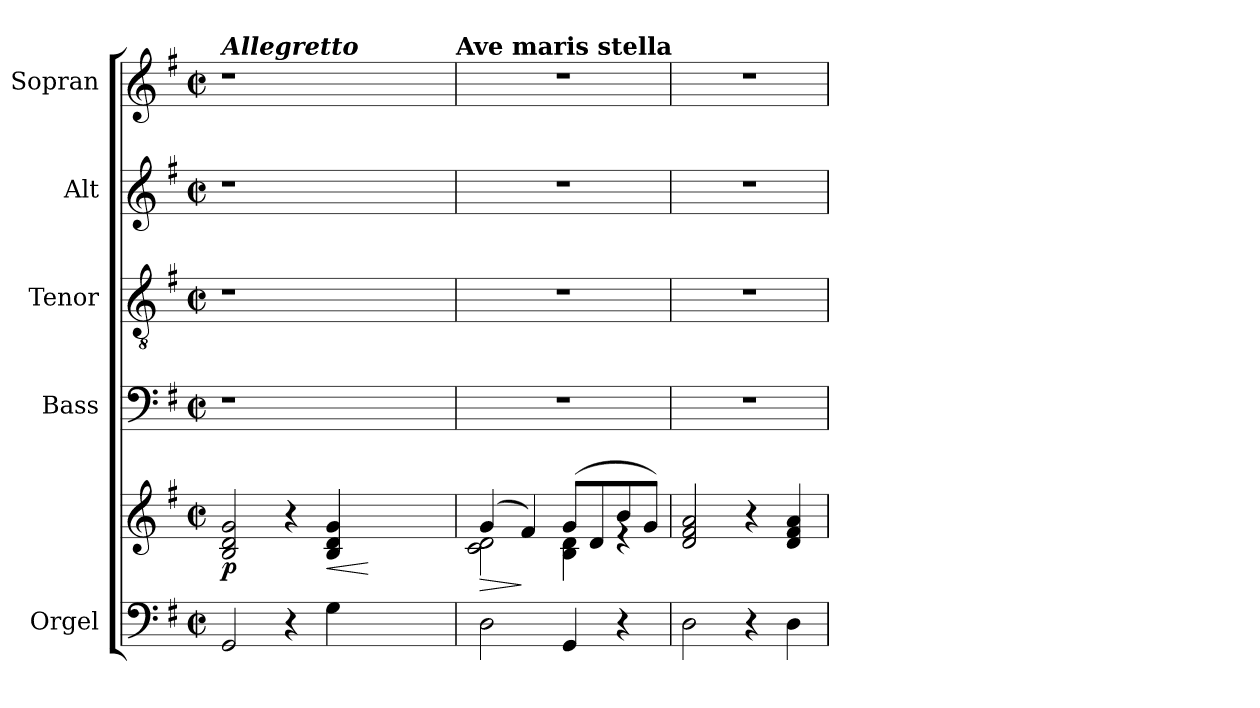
**kern	**kern	**dynam	**kern	**kern	**kern	**kern
*part5	*part5	*part5	*part4	*part3	*part2	*part1
*staff6	*staff5	*staff5/6	*staff4	*staff3	*staff2	*staff1
*I"Orgel	*	*	*I"Bass	*I"Tenor	*I"Alt	*I"Sopran
*I'Org.	*	*	*I'B.	*I'T.	*I'A.	*I'S.
*clefF4	*clefG2	*	*clefF4	*clefGv2	*clefG2	*clefG2
*k[f#]	*k[f#]	*	*k[f#]	*k[f#]	*k[f#]	*k[f#]
*G:	*G:	*	*G:	*G:	*G:	*G:
*M2/2	*M2/2	*	*M2/2	*M2/2	*M2/2	*M2/2
*met(c|)	*met(c|)	*	*met(c|)	*met(c|)	*met(c|)	*met(c|)
=1	=1	=1	=1	=1	=1	=1
!	!	!	!	!	!	!LO:TX:a:Bi:t=Allegretto
!	!	!LO:DY:b	!	!	!	!
2GG/	2B/ 2d/ 2g/	p	1r	1r	1r	1r
4r	4r	.	.	.	.	.
!	!	!LO:HP:b	!	!	!	!
4G\	4B/ 4d/ 4g/	<	.	.	.	.
2..ryy	2..ryy	[	2..ryy	2..ryy	2..ryy	2..ryy
!	!	!	!	!	!	!LO:TX:a:B:t=Ave maris stella
=2	=2	=2	=2	=2	=2	=2
!	!	!LO:HP:b	!	!	!	!
*	*^	*	*	*	*	*
2D\	(4g/	2c\ 2d\	>	1r	1r	1r	1r
.	4f#/)	.	]	.	.	.	.
4GG/	(>8g/L	4B\ 4d\	.	.	.	.	.
.	8d/	.	.	.	.	.	.
4r	8b/	4rd	.	.	.	.	.
.	8g/J)	.	.	.	.	.	.
*	*v	*v	*	*	*	*	*
=3	=3	=3	=3	=3	=3	=3
2D\	2d/ 2f#/ 2a/	.	1r	1r	1r	1r
4r	4r	.	.	.	.	.
4D\	4d/ 4f#/ 4a/	.	.	.	.	.
=	=	=	=	=	=	=
*-	*-	*-	*-	*-	*-	*-
